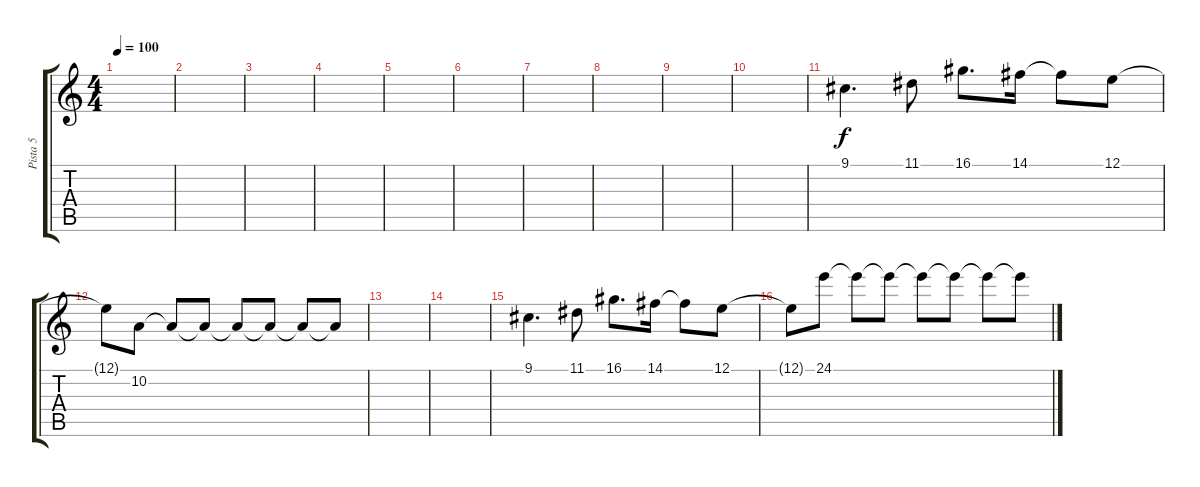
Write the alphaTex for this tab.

\track ("Pista 5" "Pista 5") {instrument pad4choir}
\staff {score tabs}
\tuning (E4 B3 G3 D3 A2 D2) {hide}
\ts (4 4)
\tempo 100
\clef g2
\ks c
|
|
|
|
|
|
|
|
|
|
9.1.4{d} 11.1.8 16.1.8{d} 14.1.16 14.1{t}.8 12.1.8 |
12.1{t}.8 10.2.8 10.2{t}.8 10.2{t}.8 10.2{t}.8 10.2{t}.8 10.2{t}.8 10.2{t}.8 |
|
|
9.1.4{d} 11.1.8 16.1.8{d} 14.1.16 14.1{t}.8 12.1.8 |
12.1{t}.8 24.1.8 24.1{t}.8 24.1{t}.8 24.1{t}.8 24.1{t}.8 24.1{t}.8 24.1{t}.8
